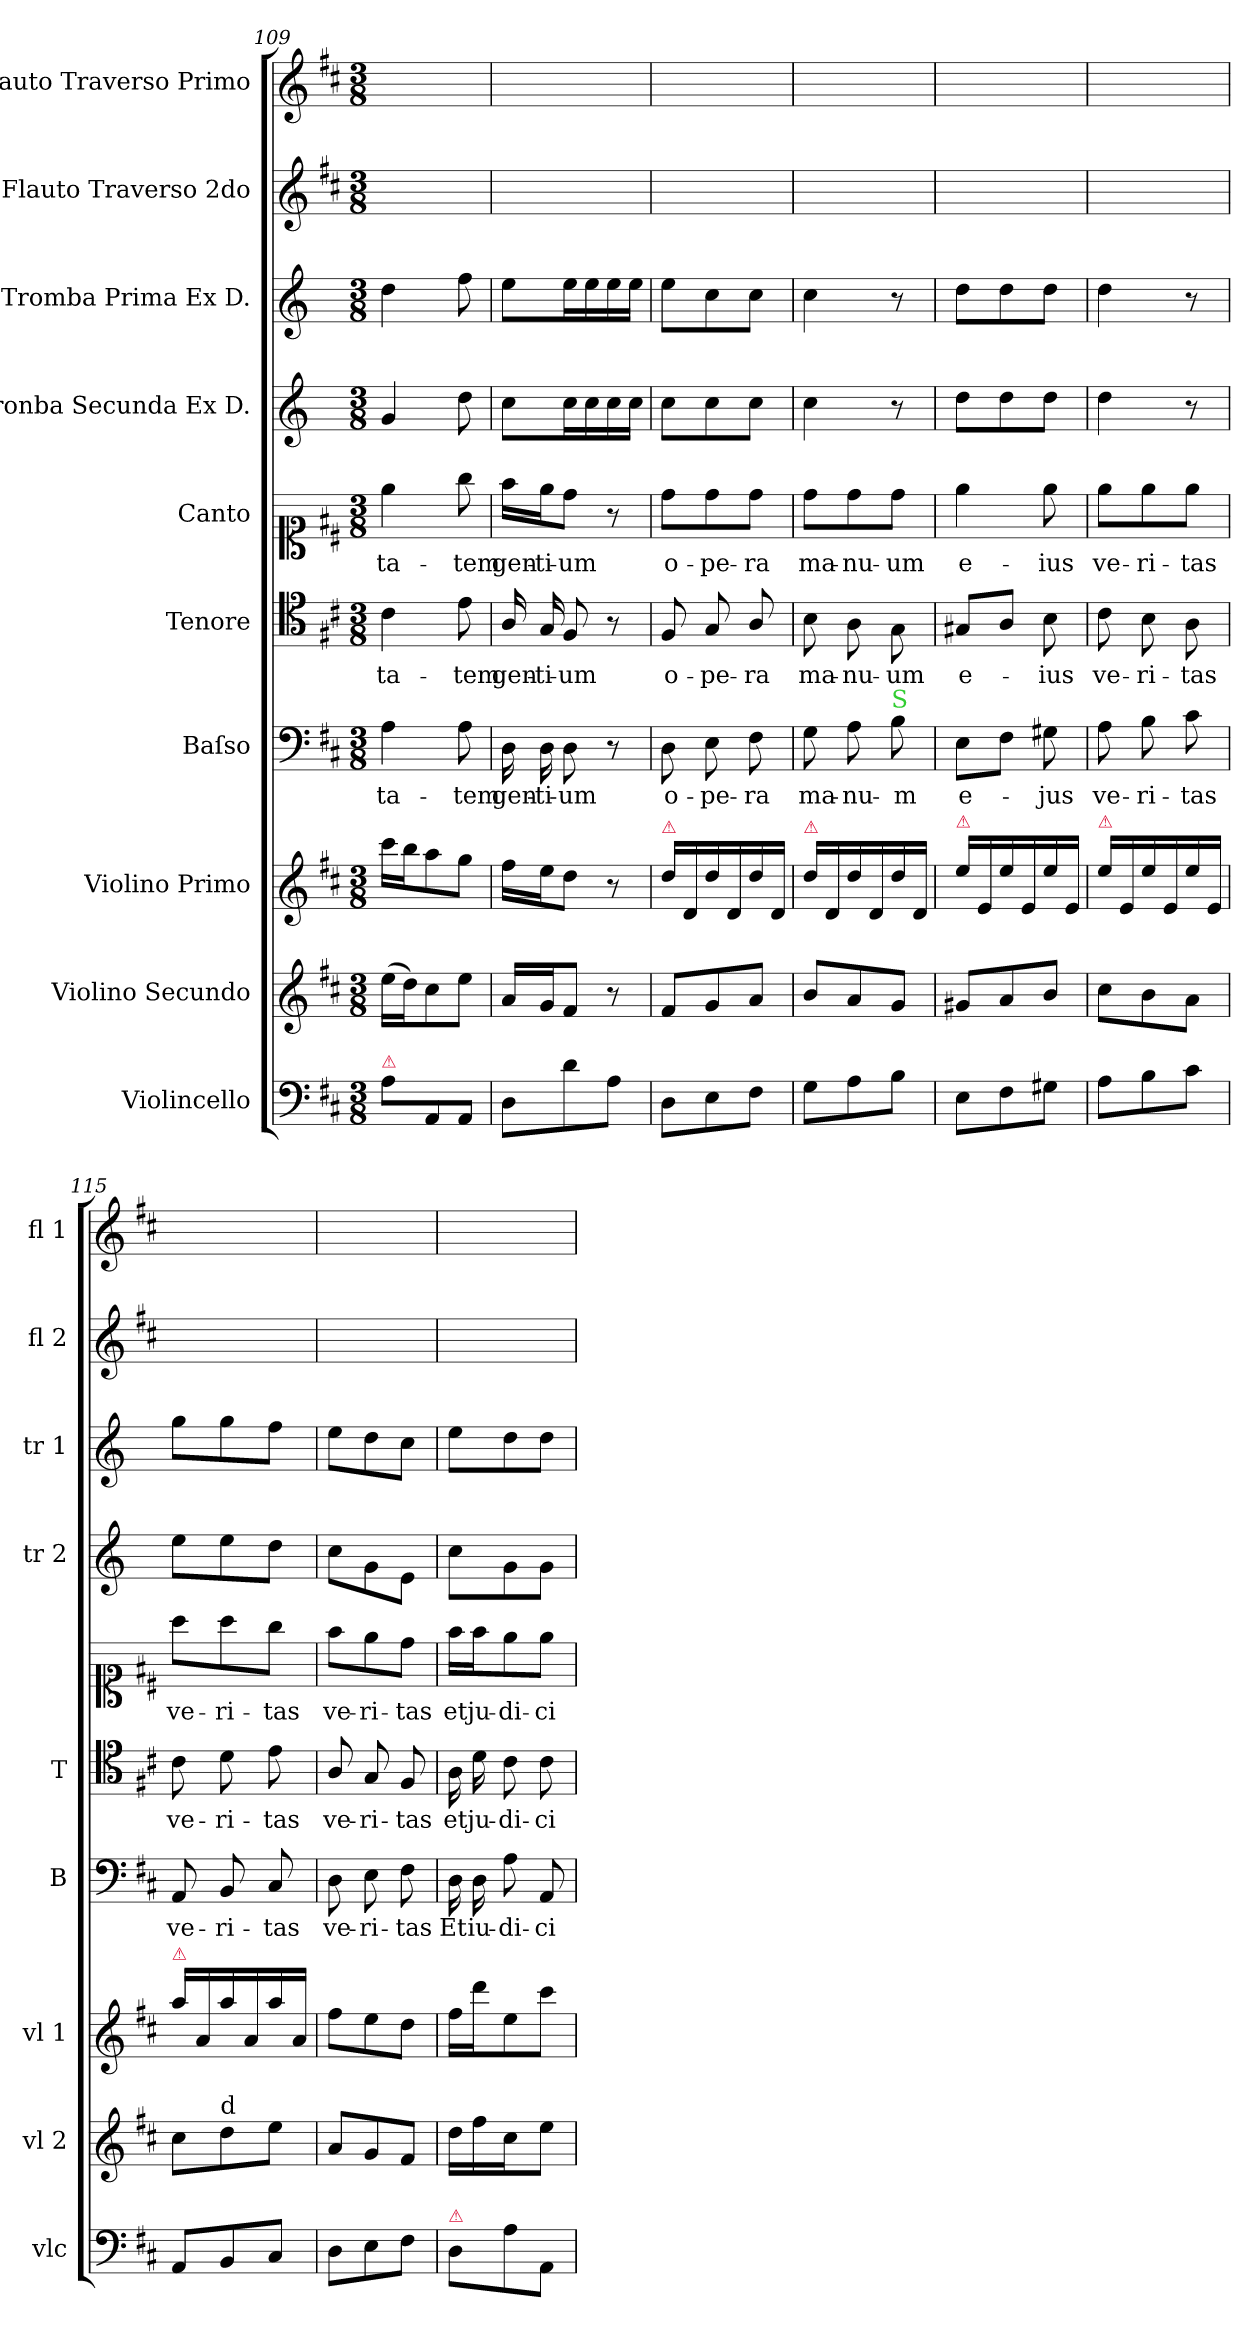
**kern	**kern	**kern	**kern	**text	**kern	**text	**kern	**text	**kern	**kern	**kern	**kern
*part10	*part9	*part8	*part7	*part7	*part6	*part6	*part5	*part5	*part4	*part3	*part2	*part1
*staff10	*staff9	*staff8	*staff7	*staff7	*staff6	*staff6	*staff5	*staff5	*staff4	*staff3	*staff2	*staff1
*I"Violincello	*I"Violino Secundo	*I"Violino Primo	*I"Baſso	*	*I"Tenore	*	*I"Canto	*	*I"Tronba Secunda Ex D.	*I"Tromba Prima Ex D.	*I"Flauto Traverso 2do	*I"Flauto Traverso Primo
*I'vlc	*I'vl 2	*I'vl 1	*I'B	*	*I'T	*	*	*	*I'tr 2	*I'tr 1	*I'fl 2	*I'fl 1
*clefF4	*clefG2	*clefG2	*clefF4	*	*clefC4	*	*clefC1	*	*clefG2	*clefG2	*clefG2	*clefG2
*	*	*	*	*	*	*	*	*	*ITrd-1c-2	*ITrd-1c-2	*	*
*k[f#c#]	*k[f#c#]	*k[f#c#]	*k[f#c#]	*	*k[f#c#]	*	*k[f#c#]	*	*k[f#c#]	*k[f#c#]	*k[f#c#]	*k[f#c#]
*D:	*D:	*D:	*D:	*	*D:	*	*D:	*	*	*	*D:	*D:
*M3/8	*M3/8	*M3/8	*M3/8	*	*M3/8	*	*M3/8	*	*M3/8	*M3/8	*M3/8	*M3/8
=109	=109	=109	=109	=109	=109	=109	=109	=109	=109	=109	=109	=109
!LO:TX:a:color=crimson:t=⚠	!	!	!	!	!	!	!	!	!	!	!	!
8A\L	(16ee\LL	16ccc#\LL	4A\	-ta-	4c#\	-ta-	4ee\	-ta-	4a/	4ee\	4.ryy	4.ryy
.	16dd\J)	16bb\J	.	.	.	.	.	.	.	.	.	.
8AA/	8cc#\	8aa\	.	.	.	.	.	.	.	.	.	.
8AA/J	8ee\J	8gg\J	8A\	-tem	8e\	-tem	8gg\	-tem	8ee\	8gg\	.	.
=110	=110	=110	=110	=110	=110	=110	=110	=110	=110	=110	=110	=110
8D\L	16a/LL	16ff#\LL	16D\	gen-	16A/	gen-	16ff#\LL	gen-	8dd\L	8ff#\L	4.ryy	4.ryy
.	16g/J	16ee\J	16D\	-ti-	16G/	-ti-	16ee\J	-ti-	.	.	.	.
8d\	8f#/J	8dd\J	8D\	-um	8F#/	-um	8dd\J	-um	16dd\L	16ff#\L	.	.
.	.	.	.	.	.	.	.	.	16dd\	16ff#\	.	.
8A\J	8r	8r	8r	.	8r	.	8r	.	16dd\	16ff#\	.	.
.	.	.	.	.	.	.	.	.	16dd\JJ	16ff#\JJ	.	.
=111	=111	=111	=111	=111	=111	=111	=111	=111	=111	=111	=111	=111
!	!	!LO:TX:a:color=crimson:t=⚠	!	!	!	!	!	!	!	!	!	!
8D\L	8f#/L	16dd\LL	8D\	o-	8F#/	o-	8dd\L	o-	8dd\L	8ff#\L	4.ryy	4.ryy
.	.	16d/	.	.	.	.	.	.	.	.	.	.
8E\	8g/	16dd\	8E\	-pe-	8G/	-pe-	8dd\	-pe-	8dd\	8dd\	.	.
.	.	16d/	.	.	.	.	.	.	.	.	.	.
8F#\J	8a/J	16dd\	8F#\	-ra	8A/	-ra	8dd\J	-ra	8dd\J	8dd\J	.	.
.	.	16d/JJ	.	.	.	.	.	.	.	.	.	.
=112	=112	=112	=112	=112	=112	=112	=112	=112	=112	=112	=112	=112
!	!	!LO:TX:a:color=crimson:t=⚠	!	!	!	!	!	!	!	!	!	!
8G\L	8b/L	16dd\LL	8G\	ma-	8B\	ma-	8dd\L	ma-	4dd\	4dd\	4.ryy	4.ryy
.	.	16d/	.	.	.	.	.	.	.	.	.	.
8A\	8a/	16dd\	8A\	-nu-	8A\	-nu-	8dd\	-nu-	.	.	.	.
.	.	16d/	.	.	.	.	.	.	.	.	.	.
!	!	!	!LO:TX:a:color=limegreen:t=S	!	!	!	!	!	!	!	!	!
8B\J	8g/J	16dd\	8B\	-m	8G\	-um	8dd\J	-um	8r	8r	.	.
.	.	16d/JJ	.	.	.	.	.	.	.	.	.	.
=113	=113	=113	=113	=113	=113	=113	=113	=113	=113	=113	=113	=113
!	!	!LO:TX:a:color=crimson:t=⚠	!	!	!	!	!	!	!	!	!	!
8E\L	8g#X/L	16ee\LL	8E\L	e-	8G#X/L	e-	4ee\	e-	8ee\L	8ee\L	4.ryy	4.ryy
.	.	16e/	.	.	.	.	.	.	.	.	.	.
8F#\	8a/	16ee\	8F#\J	.	8A/J	.	.	.	8ee\	8ee\	.	.
.	.	16e/	.	.	.	.	.	.	.	.	.	.
8G#X\J	8b/J	16ee\	8G#X\	-jus	8B\	-ius	8ee\	-ius	8ee\J	8ee\J	.	.
.	.	16e/JJ	.	.	.	.	.	.	.	.	.	.
=114	=114	=114	=114	=114	=114	=114	=114	=114	=114	=114	=114	=114
!	!	!LO:TX:a:color=crimson:t=⚠	!	!	!	!	!	!	!	!	!	!
8A\L	8cc#\L	16ee\LL	8A\	ve-	8c#\	ve-	8ee\L	ve-	4ee\	4ee\	4.ryy	4.ryy
.	.	16e/	.	.	.	.	.	.	.	.	.	.
8B\	8b\	16ee\	8B\	-ri-	8B\	-ri-	8ee\	-ri-	.	.	.	.
.	.	16e/	.	.	.	.	.	.	.	.	.	.
8c#\J	8a\J	16ee\	8c#\	-tas	8A\	-tas	8ee\J	-tas	8r	8r	.	.
.	.	16e/JJ	.	.	.	.	.	.	.	.	.	.
=115	=115	=115	=115	=115	=115	=115	=115	=115	=115	=115	=115	=115
!	!	!LO:TX:a:color=crimson:t=⚠	!	!	!	!	!	!	!	!	!	!
8AA/L	8cc#\L	16aa\LL	8AA/	ve-	8c#\	ve-	8aa\L	ve-	8ff#\L	8aa\L	4.ryy	4.ryy
.	.	16a/	.	.	.	.	.	.	.	.	.	.
!	!LO:TX:a:t=d	!	!	!	!	!	!	!	!	!	!	!
8BB/	8dd\	16aa\	8BB/	-ri-	8d\	-ri-	8aa\	-ri-	8ff#\	8aa\	.	.
.	.	16a/	.	.	.	.	.	.	.	.	.	.
8C#/J	8ee\J	16aa\	8C#/	-tas	8e\	-tas	8gg\J	-tas	8ee\J	8gg\J	.	.
.	.	16a/JJ	.	.	.	.	.	.	.	.	.	.
=116	=116	=116	=116	=116	=116	=116	=116	=116	=116	=116	=116	=116
8D\L	8a/L	8ff#\L	8D\	ve-	8A/	ve-	8ff#\L	ve-	8dd\L	8ff#\L	4.ryy	4.ryy
8E\	8g/	8ee\	8E\	-ri-	8G/	-ri-	8ee\	-ri-	8a\	8ee\	.	.
8F#\J	8f#/J	8dd\J	8F#\	-tas	8F#/	-tas	8dd\J	-tas	8f#\J	8dd\J	.	.
=117	=117	=117	=117	=117	=117	=117	=117	=117	=117	=117	=117	=117
!LO:TX:a:color=crimson:t=⚠	!	!	!	!	!	!	!	!	!	!	!	!
8D\L	16dd\LL	16ff#\LL	16D\	Et	16A\	et	16ff#\LL	et	8dd\L	8ff#\L	4.ryy	4.ryy
.	16ff#\	16ddd\J	16D\	iu-	16d\	ju-	16ff#\J	ju-	.	.	.	.
!	!LO:N:vis=16	!	!	!	!	!	!	!	!	!	!	!
8A\	8cc#\J	8ee\	8A\	-di-	8c#\	-di-	8ee\	-di-	8a\	8ee\	.	.
8AA/J	8ee\J	8ccc#\J	8AA/	-ci-	8c#\	-ci-	8ee\J	-ci-	8a\J	8ee\J	.	.
=	=	=	=	=	=	=	=	=	=	=	=	=
*-	*-	*-	*-	*-	*-	*-	*-	*-	*-	*-	*-	*-
